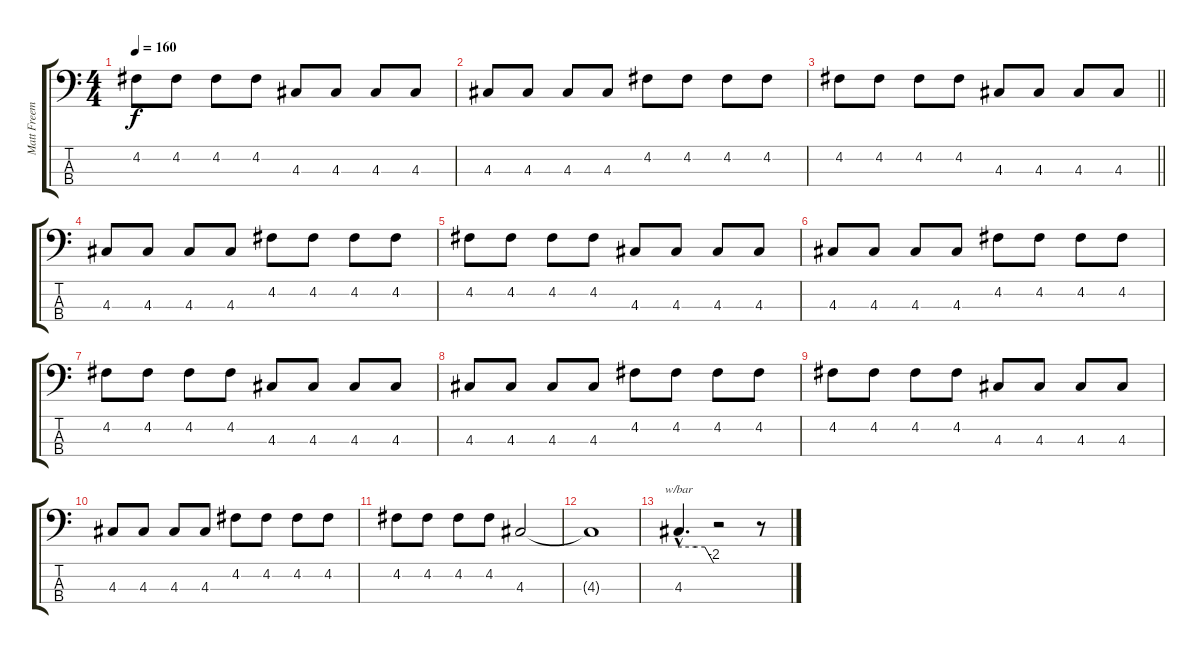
\track ("Matt Freeman" "Matt Freem") {instrument electricbasspick}
\staff {score tabs}
\tuning (G2 D2 A1 E1) {hide}
\ts (4 4)
\tempo 160
\clef f4
\ks c
4.2.8{dy f} 4.2.8 4.2.8 4.2.8 4.3.8 4.3.8 4.3.8 4.3.8 |
4.3.8 4.3.8 4.3.8 4.3.8 4.2.8 4.2.8 4.2.8 4.2.8 |
\barLineRight lightlight
4.2.8 4.2.8 4.2.8 4.2.8 4.3.8 4.3.8 4.3.8 4.3.8 |
4.3.8 4.3.8 4.3.8 4.3.8 4.2.8 4.2.8 4.2.8 4.2.8 |
4.2.8 4.2.8 4.2.8 4.2.8 4.3.8 4.3.8 4.3.8 4.3.8 |
4.3.8 4.3.8 4.3.8 4.3.8 4.2.8 4.2.8 4.2.8 4.2.8 |
4.2.8 4.2.8 4.2.8 4.2.8 4.3.8 4.3.8 4.3.8 4.3.8 |
4.3.8 4.3.8 4.3.8 4.3.8 4.2.8 4.2.8 4.2.8 4.2.8 |
4.2.8 4.2.8 4.2.8 4.2.8 4.3.8 4.3.8 4.3.8 4.3.8 |
4.3.8 4.3.8 4.3.8 4.3.8 4.2.8 4.2.8 4.2.8 4.2.8 |
4.2.8 4.2.8 4.2.8 4.2.8 4.3.2 |
4.3{t}.1 |
4.3{hac}.4{d tbe (custom default 0 0 30 0 45 0 60 -8)} r.2 r.8
